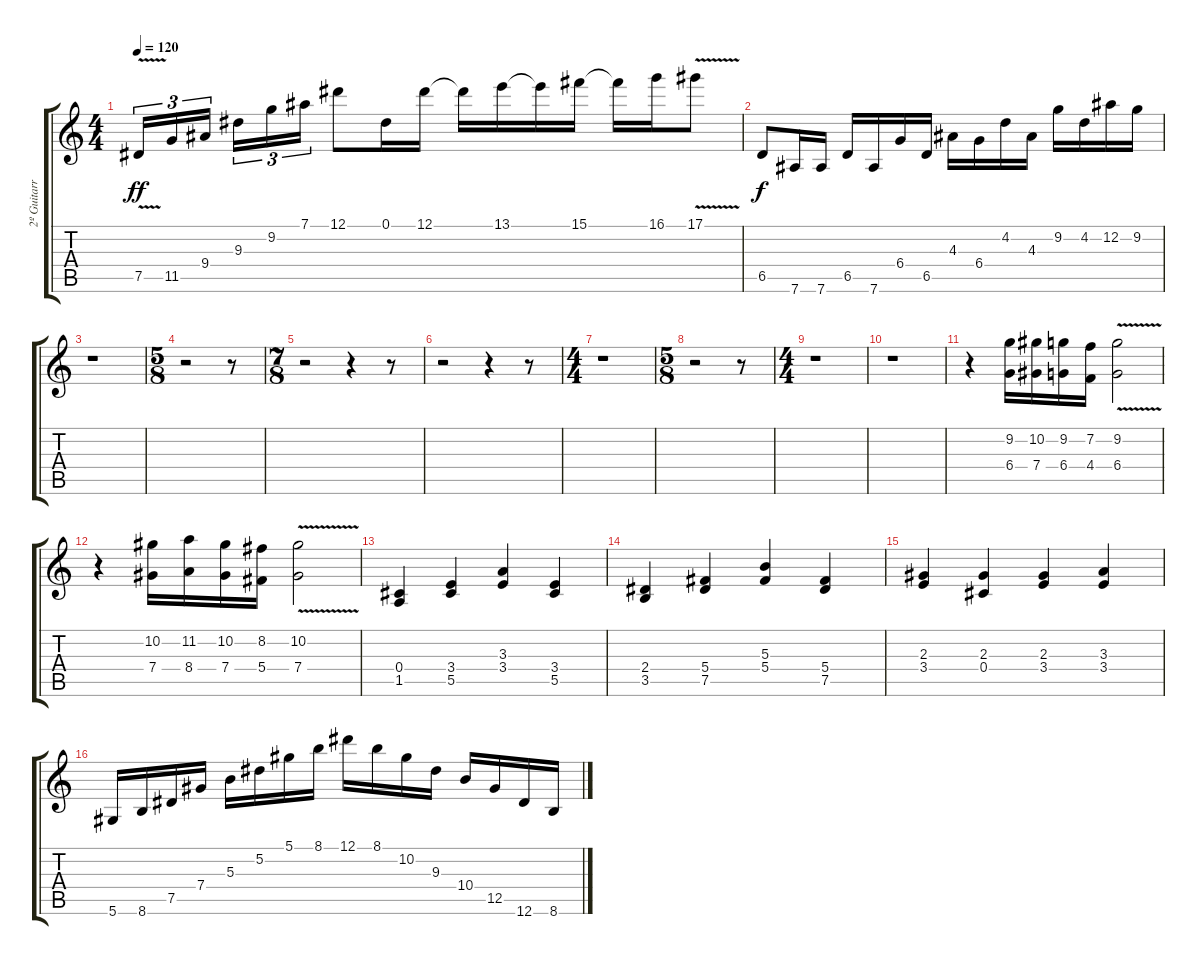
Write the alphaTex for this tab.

\track ("2º Guitarra (Lead)" "2º Guitarr") {instrument overdrivenguitar}
\staff {score tabs}
\tuning (Eb4 Bb3 Gb3 Db3 Ab2 Eb2) {hide}
\ts (4 4)
\tempo 120
\clef g2
\ks c
7.5{v}.16{tu (3 2) dy ff} 11.5.16{tu (3 2)} 9.4.16{tu (3 2)} 9.3.16{tu (3 2)} 9.2.16{tu (3 2)} 7.1.16{tu (3 2)} 12.1.8 0.1.16 12.1.16 12.1{t}.16 13.1.16 13.1{t}.16 15.1.16 15.1{t}.16 16.1.16 17.1{v}.8 |
6.5.8{dy f} 7.6.16 7.6.16 6.5.16 7.6.16 6.4.16 6.5.16 4.3.16 6.4.16 4.2.16 4.3.16 9.2.16 4.2.16 12.2.16 9.2.16 |
r.1 |
\ts (5 8)
r.2 r.8 |
\ts (7 8)
r.2 r.4 r.8 |
r.2 r.4 r.8 |
\ts (4 4)
r.1 |
\ts (5 8)
r.2 r.8 |
\ts (4 4)
r.1 |
r.1 |
r.4 (9.2 6.4).16 (10.2 7.4).16 (9.2 6.4).16 (7.2 4.4).16 (9.2 6.4{v}).2 |
r.4 (10.2 7.4).16 (11.2 8.4).16 (10.2 7.4).16 (8.2 5.4).16 (10.2 7.4{v}).2 |
(0.4 1.5).4 (3.4 5.5).4 (3.3 3.4).4 (3.4 5.5).4 |
(2.4 3.5).4 (5.4 7.5).4 (5.3 5.4).4 (5.4 7.5).4 |
(2.3 3.4).4 (2.3 0.4).4 (2.3 3.4).4 (3.3 3.4).4 |
5.6.16 8.6.16 7.5.16 7.4.16 5.3.16 5.2.16 5.1.16 8.1.16 12.1.16 8.1.16 10.2.16 9.3.16 10.4.16 12.5.16 12.6.16 8.6.16
